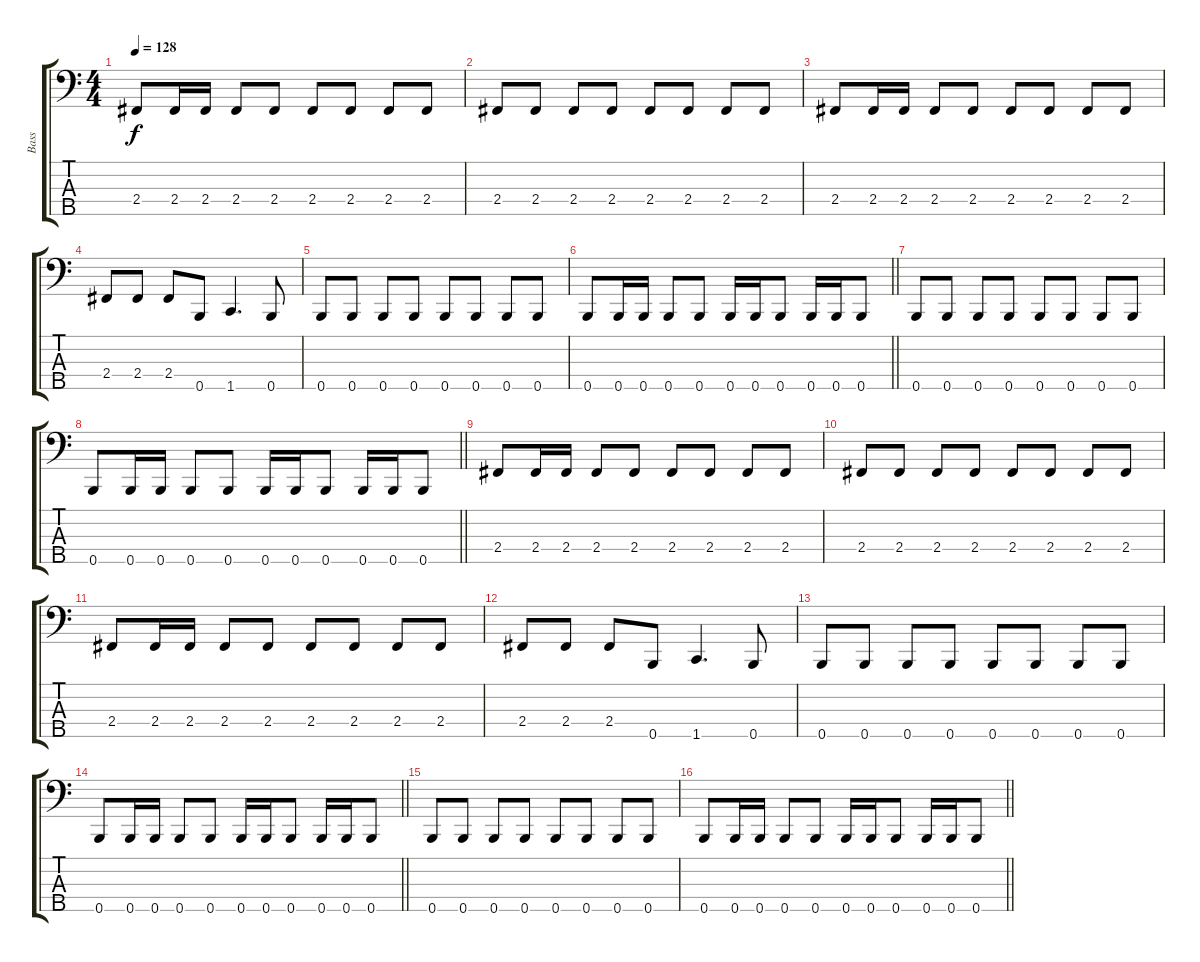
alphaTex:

\track ("Bass" "Bass") {instrument electricbasspick}
\staff {score tabs}
\tuning (G2 D2 A1 E1 B0) {hide}
\ts (4 4)
\tempo 128
\clef f4
\ks c
2.4.8{dy f} 2.4.16 2.4.16 2.4.8 2.4.8 2.4.8 2.4.8 2.4.8 2.4.8 |
2.4.8 2.4.8 2.4.8 2.4.8 2.4.8 2.4.8 2.4.8 2.4.8 |
2.4.8 2.4.16 2.4.16 2.4.8 2.4.8 2.4.8 2.4.8 2.4.8 2.4.8 |
2.4.8 2.4.8 2.4.8 0.5.8 1.5.4{d} 0.5.8 |
0.5.8 0.5.8 0.5.8 0.5.8 0.5.8 0.5.8 0.5.8 0.5.8 |
\barLineRight lightlight
0.5.8 0.5.16 0.5.16 0.5.8 0.5.8 0.5.16 0.5.16 0.5.8 0.5.16 0.5.16 0.5.8 |
0.5.8 0.5.8 0.5.8 0.5.8 0.5.8 0.5.8 0.5.8 0.5.8 |
\barLineRight lightlight
0.5.8 0.5.16 0.5.16 0.5.8 0.5.8 0.5.16 0.5.16 0.5.8 0.5.16 0.5.16 0.5.8 |
2.4.8 2.4.16 2.4.16 2.4.8 2.4.8 2.4.8 2.4.8 2.4.8 2.4.8 |
2.4.8 2.4.8 2.4.8 2.4.8 2.4.8 2.4.8 2.4.8 2.4.8 |
2.4.8 2.4.16 2.4.16 2.4.8 2.4.8 2.4.8 2.4.8 2.4.8 2.4.8 |
2.4.8 2.4.8 2.4.8 0.5.8 1.5.4{d} 0.5.8 |
0.5.8 0.5.8 0.5.8 0.5.8 0.5.8 0.5.8 0.5.8 0.5.8 |
\barLineRight lightlight
0.5.8 0.5.16 0.5.16 0.5.8 0.5.8 0.5.16 0.5.16 0.5.8 0.5.16 0.5.16 0.5.8 |
0.5.8 0.5.8 0.5.8 0.5.8 0.5.8 0.5.8 0.5.8 0.5.8 |
\barLineRight lightlight
0.5.8 0.5.16 0.5.16 0.5.8 0.5.8 0.5.16 0.5.16 0.5.8 0.5.16 0.5.16 0.5.8
